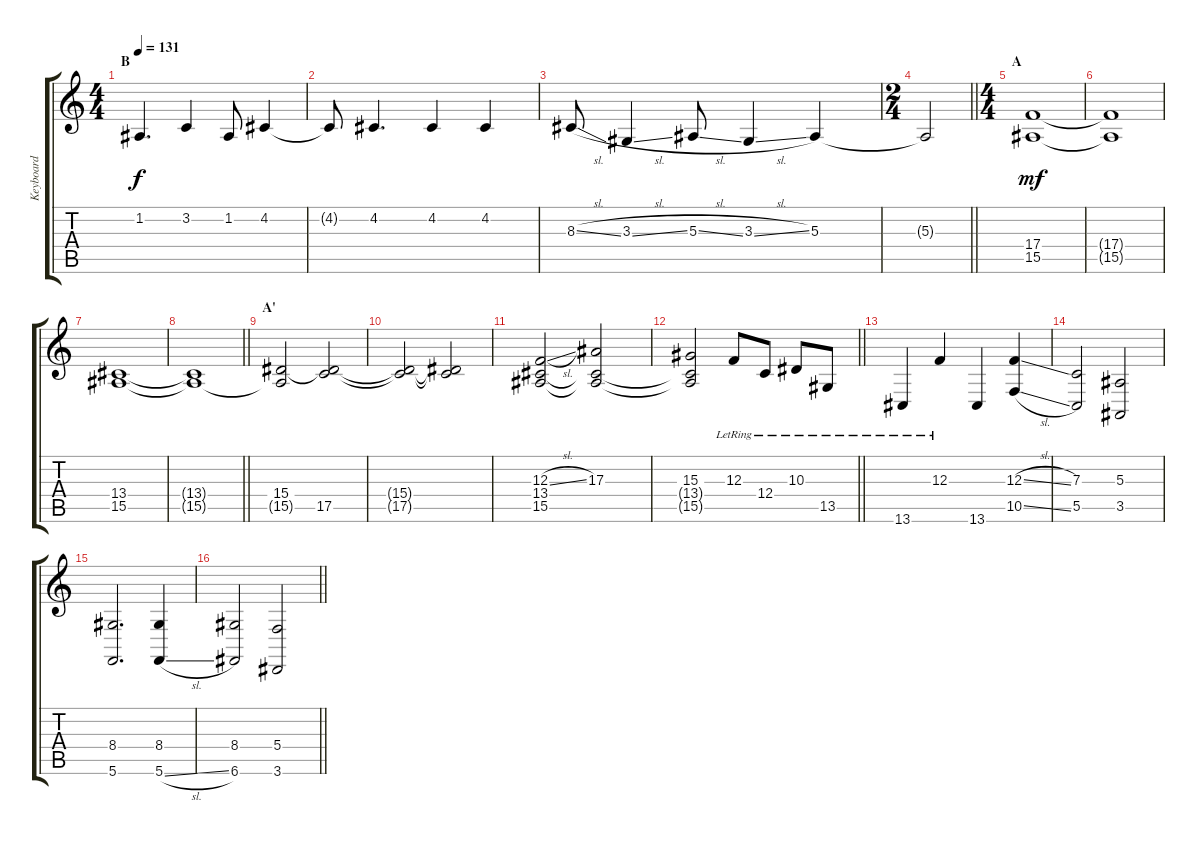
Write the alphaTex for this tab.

\track ("Keyboard" "Keyboard") {instrument lead2sawtooth}
\staff {score tabs}
\tuning (D4 A3 F3 C3 G2 C2) {hide}
\ts (4 4)
\section ("" "B")
\tempo 131
\clef g2
\ks c
1.2.4{d dy f} 3.2.4 1.2.8 4.2.4 |
4.2{t}.8 4.2.4{d} 4.2.4 4.2.4 |
8.3{sl}.8 3.3{sl}.4 5.3{sl}.8 3.3{sl}.4 5.3.4 |
\ts (2 4)
\barLineRight lightlight
5.3{t}.2 |
\ts (4 4)
\section ("" "A")
(17.4 15.5).1{dy mf} |
(17.4{t} 15.5{t}).1 |
(13.4 15.5).1 |
\barLineRight lightlight
(13.4{t} 15.5{t}).1 |
\section ("" "A'")
(15.4 15.5{t}).2 (15.4{t} 17.5).2 |
(15.4{t} 17.5{t}).2 (15.4{t} 17.5{t}).2 |
(12.3{sl} 13.4 15.5).2 (17.3 13.4{t} 15.5{t}).2 |
\barLineRight lightlight
(15.3 13.4{t} 15.5{t}).2 12.3{lr}.8 12.4{lr}.8 10.3{lr}.8 13.5{lr}.8 |
13.6{lr}.4 12.3{lr}.4 13.6.4 (12.3{sl} 10.5{sl}).4 |
(7.3 5.5).2 (5.3 3.5).2 |
(8.4 5.6).2{d} (8.4 5.6{sl}).4 |
\barLineRight lightlight
(8.4 6.6).2 (5.4 3.6).2
